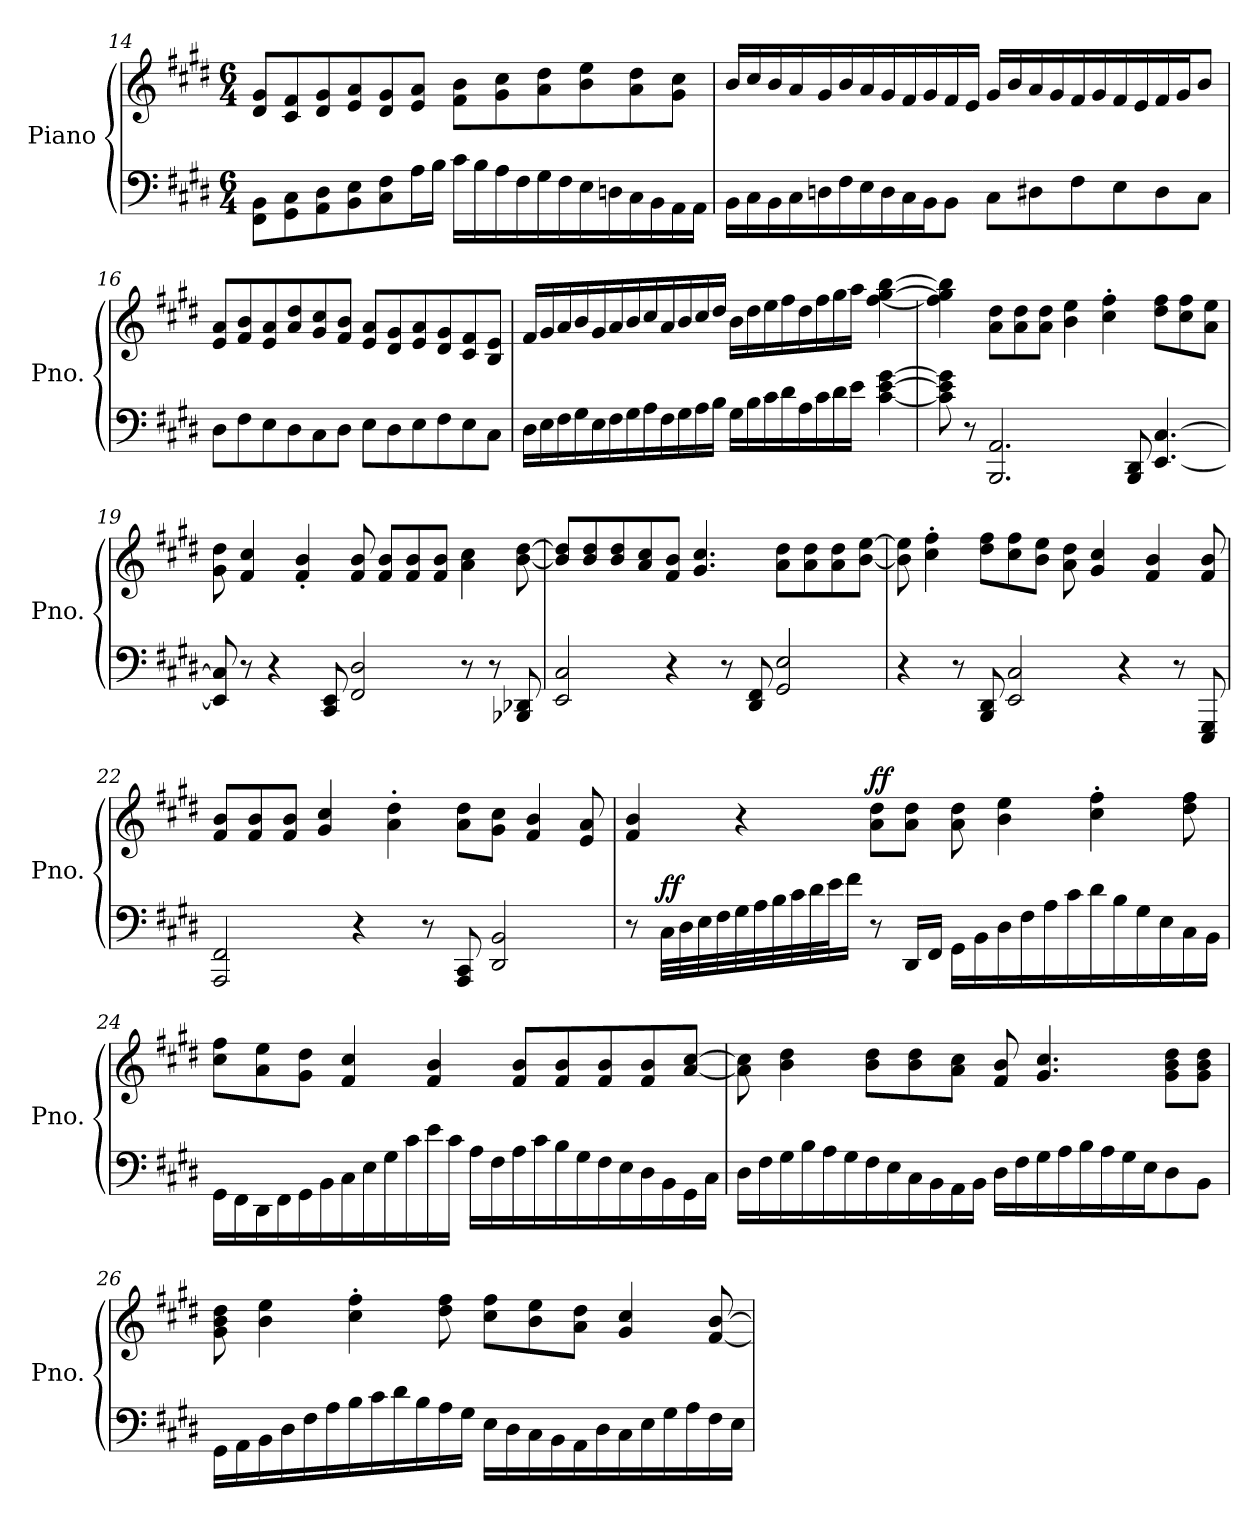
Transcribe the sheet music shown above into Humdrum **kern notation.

**kern	**kern	**dynam
*part1	*part1	*part1
*staff2	*staff1	*staff1/2
*I"Piano	*	*
*I'Pno.	*	*
!!LO:PB:g=z
*clefF4	*clefG2	*
*k[f#c#g#d#]	*k[f#c#g#d#]	*
*M6/4	*M6/4	*
=14	=14	=14
8FF#\ 8BB\L	8d#/ 8g#/L	.
8GG#\ 8C#\	8c#/ 8f#/	.
8AA\ 8D#\	8d#/ 8g#/	.
8BB\ 8E\	8e/ 8a/	.
8C#\ 8F#\	8d#/ 8g#/	.
16A\L	8e/ 8a/J	.
16B\JJ	.	.
16c#\LL	8f#\ 8b\L	.
16B\	.	.
16A\	8g#\ 8cc#\	.
16F#\	.	.
16G#\	8a\ 8dd#\	.
16F#\	.	.
16E\	8b\ 8ee\	.
16Dn\	.	.
16C#\	8a\ 8dd#\	.
16BB\	.	.
16AA\	8g#\ 8cc#\J	.
16AA\JJ	.	.
=15	=15	=15
16BB\LL	16b/LL	.
16C#\	16cc#/	.
16BB\	16b/	.
16C#\	16a/	.
16Dn\	16g#/	.
16F#\	16b/	.
16E\	16a/	.
16D\	16g#/	.
16C#\	16f#/	.
16BB\J	16g#/	.
8BB\J	16f#/	.
.	16e/JJ	.
8C#\L	16g#/LL	.
.	16b/	.
8D#X\	16a/	.
.	16g#/	.
8F#\	16f#/	.
.	16g#/	.
8E\	16f#/	.
.	16e/	.
8D#\	16f#/	.
.	16g#/J	.
8C#\J	8b/J	.
!!LO:LB:g=z
=16	=16	=16
8D#\L	8e/ 8a/L	.
8F#\	8f#/ 8b/	.
8E\	8e/ 8a/	.
8D#\	8a/ 8dd#/	.
8C#\	8g#/ 8cc#/	.
8D#\J	8f#/ 8b/J	.
8E\L	8e/ 8a/L	.
8D#\	8d#/ 8g#/	.
8E\	8e/ 8a/	.
8F#\	8d#/ 8g#/	.
8E\	8c#/ 8f#/	.
8C#\J	8B/ 8e/J	.
=17	=17	=17
16D#\LL	16f#/LL	.
16E\	16g#/	.
16F#\	16a/	.
16G#\	16b/	.
16E\	16g#/	.
16F#\	16a/	.
16G#\	16b/	.
16A\	16cc#/	.
16F#\	16a/	.
16G#\	16b/	.
16A\	16cc#/	.
16B\JJ	16dd#/JJ	.
16G#\LL	16b\LL	.
16B\	16dd#\	.
16c#\	16ee\	.
16d#\	16ff#\	.
16A\	16dd#\	.
16c#\	16ff#\	.
16d#\	16gg#\	.
16e\JJ	16aa\JJ	.
[4c#\ [4e\ [4g#\	[4ff#\ [4gg#\ [4bb\	.
!!LO:LB:g=z
=18	=18	=18
8c#\] 8e\] 8g#\]	4ff#\] 4gg#\] 4bb\]	.
8r	.	.
!	!	!LO:DY:a=2
!	!	!LO:DY:n=1:a
2.BBB/ 2.AA/	8a\ 8dd#\L	mf mf
.	8a\ 8dd#\	.
.	8a\ 8dd#\J	.
.	4b\ 4ee\	.
.	4cc#\' 4ff#\'	.
8BBB/ 8DD#/	.	.
[4.EE/ [4.C#/	8dd#\ 8ff#\L	.
.	8cc#\ 8ff#\	.
.	8a\ 8ee\J	.
=19	=19	=19
8EE/] 8C#/]	8g#\ 8dd#\	.
8r	4f#/ 4cc#/	.
4r	.	.
.	4f#/' 4b/'	.
8CC#/ 8EE/	.	.
2FF#/ 2D#/	8f#/ 8b/	.
.	8f#/ 8b/L	.
.	8f#/ 8b/	.
.	8f#/ 8b/J	.
8r	4a\ 4cc#\	.
8r	.	.
8BBB-X/ 8DD-X/	[8b\ [8dd#\	.
=20	=20	=20
2EE/ 2C#/	8b/] 8dd#/]L	.
.	8b/ 8dd#/	.
.	8b/ 8dd#/	.
.	8a/ 8cc#/	.
4r	8f#/ 8b/J	.
.	4.g#/ 4.cc#/	.
8r	.	.
8DD#/ 8FF#/	.	.
2GG#/ 2E/	8a\ 8dd#\L	.
.	8a\ 8dd#\	.
.	8a\ 8dd#\	.
.	[8b\ [8ee\J	.
!!LO:LB:g=z
=21	=21	=21
4r	8b\] 8ee\]	.
.	4cc#\' 4ff#\'	.
8r	.	.
8BBB/ 8DD#/	8dd#\ 8ff#\L	.
2EE/ 2C#/	8cc#\ 8ff#\	.
.	8b\ 8ee\J	.
.	8a\ 8dd#\	.
.	4g#/ 4cc#/	.
4r	.	.
.	4f#/ 4b/	.
8r	.	.
8EEE/ 8GGG#/	8f#/ 8b/	.
=22	=22	=22
2AAA/ 2FF#/	8f#/ 8b/L	.
.	8f#/ 8b/	.
.	8f#/ 8b/J	.
.	4g#/ 4cc#/	.
4r	.	.
.	4a\' 4dd#\'	.
8r	.	.
8AAA/ 8CC#/	8a\ 8dd#\L	.
2DD#/ 2BB/	8g#\ 8cc#\J	.
.	4f#/ 4b/	.
.	8e/ 8a/	.
!!LO:LB:g=z
=23	=23	=23
8r	4f#/ 4b/	.
!	!	!LO:DY:a=2
32C#\LLL	.	ff
32D#\	.	.
32E\	.	.
32F#\	.	.
32G#\	4r	.
32A\	.	.
32B\	.	.
32c#\	.	.
32d#\	.	.
32e\J	.	.
16f#\JJ	.	.
!	!	!LO:DY:a
8r	8a\ 8dd#\L	ff
16DD#/LL	8a\ 8dd#\J	.
16FF#/JJ	.	.
16GG#\LL	8a\ 8dd#\	.
16BB\	.	.
16D#\	4b\ 4ee\	.
16F#\	.	.
16A\	.	.
16c#\	.	.
16d#\	4cc#\' 4ff#\'	.
16B\	.	.
16G#\	.	.
16E\	.	.
16C#\	8dd#\ 8ff#\	.
16BB\JJ	.	.
!!LO:LB:g=z
=24	=24	=24
16GG#\LL	8cc#\ 8ff#\L	.
16FF#\	.	.
16DD#\	8a\ 8ee\	.
16FF#\	.	.
16GG#\	8g#\ 8dd#\J	.
16BB\	.	.
16C#\	4f#/ 4cc#/	.
16E\	.	.
16G#\	.	.
16c#\	.	.
16e\	4f#/ 4b/	.
16c#\JJ	.	.
16A\LL	.	.
16F#\	.	.
16A\	8f#/ 8b/L	.
16c#\	.	.
16B\	8f#/ 8b/	.
16G#\	.	.
16F#\	8f#/ 8b/	.
16E\	.	.
16D#\	8f#/ 8b/	.
16BB\	.	.
16GG#\	[8a/ [8cc#/J	.
16C#\JJ	.	.
!!LO:PB:g=z
=25	=25	=25
16D#\LL	8a\] 8cc#\]	.
16F#\	.	.
16G#\	4b\ 4dd#\	.
16B\	.	.
16A\	.	.
16G#\	.	.
16F#\	8b\ 8dd#\L	.
16E\	.	.
16C#\	8b\ 8dd#\	.
16BB\	.	.
16AA\	8a\ 8cc#\J	.
16BB\JJ	.	.
16D#\LL	8f#/ 8b/	.
16F#\	.	.
16G#\	4.g#/ 4.cc#/	.
16A\	.	.
16B\	.	.
16A\	.	.
16G#\	.	.
16E\J	.	.
8D#\	8g#\ 8b\ 8dd#\L	.
8BB\J	8g#\ 8b\ 8dd#\J	.
!!LO:LB:g=z
=26	=26	=26
16GG#\LL	8g#\ 8b\ 8dd#\	.
16AA\	.	.
16BB\	4b\ 4ee\	.
16D#\	.	.
16F#\	.	.
16A\	.	.
16B\	4cc#\' 4ff#\'	.
16c#\	.	.
16d#\	.	.
16B\	.	.
16A\	8dd#\ 8ff#\	.
16G#\JJ	.	.
16E\LL	8cc#\ 8ff#\L	.
16D#\	.	.
16C#\	8b\ 8ee\	.
16BB\	.	.
16AA\	8a\ 8dd#\J	.
16D#\	.	.
16C#\	4g#/ 4cc#/	.
16E\	.	.
16G#\	.	.
16A\	.	.
16F#\	[8f#/ [8b/	.
16E\JJ	.	.
=	=	=
*-	*-	*-
